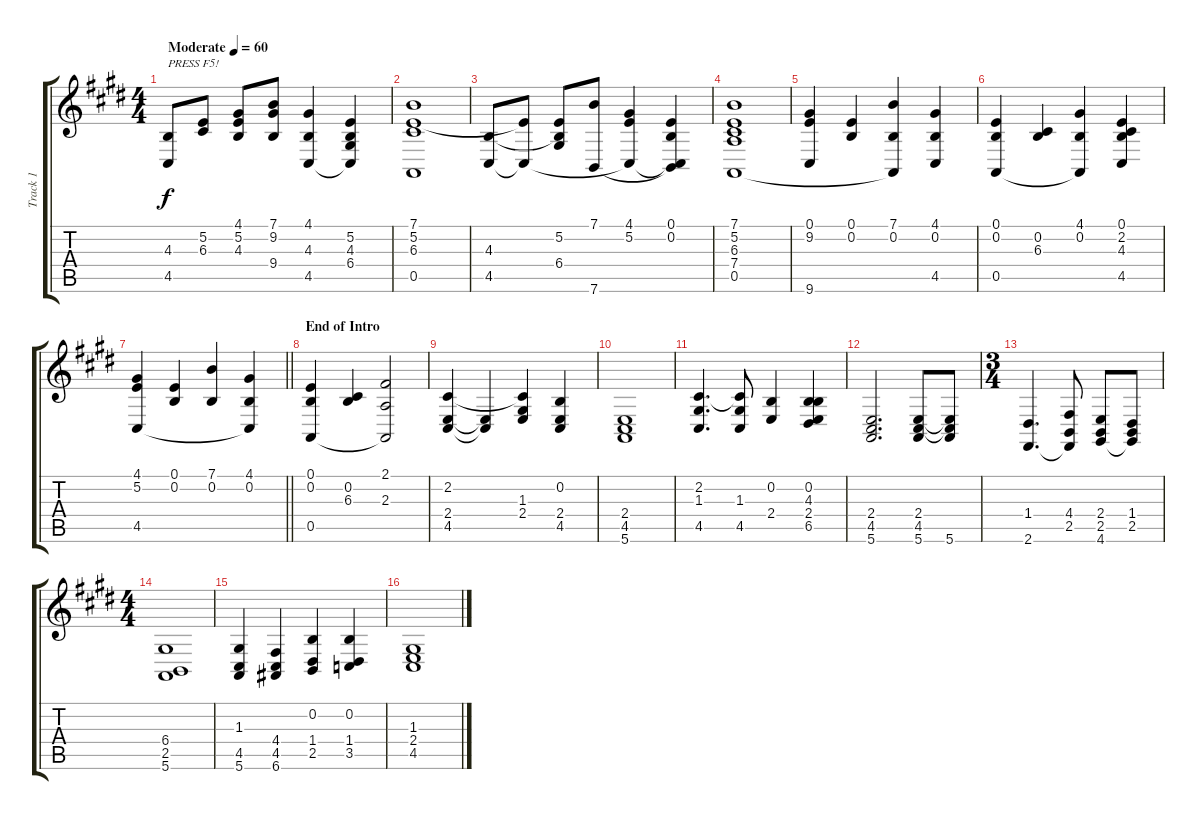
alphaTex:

\track ("Track 1" "Track 1") {instrument acousticgrandpiano}
\staff {score tabs}
\tuning (E4 B3 G3 D3 A2 E2) {hide}
\ts (4 4)
\section ("" "")
\tempo (60 "Moderate")
\clef g2
\ks e
(4.3 4.5).8{txt "PRESS F5!" dy f instrument acousticgrandpiano} (5.2 6.3).8 (4.1 5.2 4.3).8 (7.1 9.2 9.4).8 (4.1 4.3 4.5).4 (5.2 4.3 6.4 4.5{t}).4 |
(7.1 5.2 6.3 0.5).1 |
(4.3 4.5).8 (5.2{t} 4.5{t}).8 (5.2 4.3{t} 6.4).8 (7.1 7.6).8 (4.1 5.2 4.5{t}).4 (0.1 0.2 4.5{t} 7.6{t}).4 |
(7.1 5.2 6.3 7.4 0.5).1 |
(0.1 9.2 9.6).4 (0.1 0.2).4 (7.1 0.2 0.5{t}).4 (4.1 0.2 4.5).4 |
(0.1 0.2 0.5).4 (0.2 6.3).4 (4.1 0.2 0.5{t}).4 (0.1 2.2 4.3 4.5).4 |
\barLineRight lightlight
(4.1 5.2 4.5).4 (0.1 0.2).4 (7.1 0.2).4 (4.1 0.2 4.5{t}).4 |
\section ("" "End of Intro")
(0.1 0.2 0.5).4 (0.2 6.3).4 (2.1 2.3 0.5{t}).2 |
(2.2 2.4 4.5).4 (2.4{t} 4.5{t}).4 (2.2{t} 1.3 2.4).4 (0.2 2.4 4.5).4 |
(2.4 4.5 5.6).1 |
(2.2 1.3 4.5).4{d} (2.2{t} 1.3 4.5).8 (0.2 2.4).4 (0.2 4.3 2.4 6.5).4 |
(2.4 4.5 5.6).2{d} (2.4 4.5 5.6).8 (2.4{t} 4.5{t} 5.6).8 |
\ts (3 4)
(1.4 2.6).4{d} (4.4 2.5 2.6{t}).8 (2.4 2.5 4.6).8 (1.4 2.5 4.6{t}).8 |
\ts (4 4)
(6.4 2.5 5.6).1 |
(1.3 4.5 5.6).4 (4.4 4.5 6.6).4 (0.2 1.4 2.5).4 (0.2 1.4 3.5).4 |
(1.3 2.4 4.5).1
